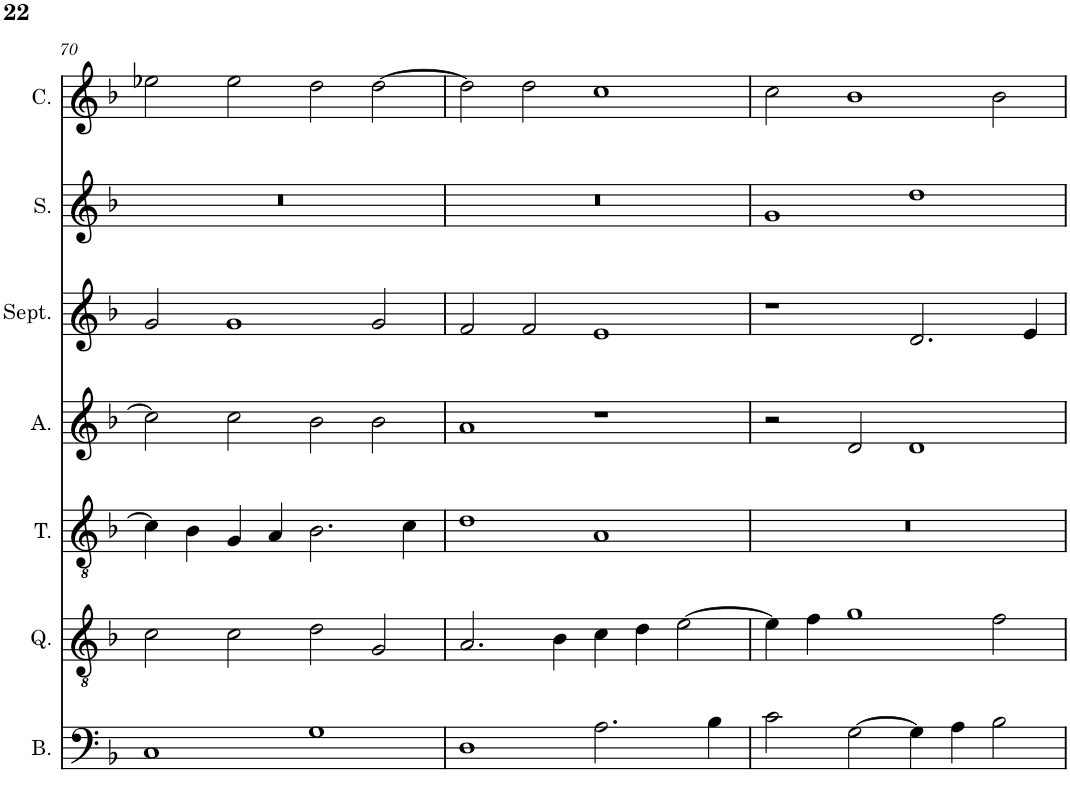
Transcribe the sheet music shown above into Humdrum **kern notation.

**kern	**kern	**kern	**kern	**kern	**kern	**kern
*part7	*part6	*part5	*part4	*part3	*part2	*part1
*staff7	*staff6	*staff5	*staff4	*staff3	*staff2	*staff1
*I"Bassus	*I"Quintus	*I"Tenor	*I"Altus	*I"Septimus	*I"Sextus	*I"Cantus
*I'B.	*I'Q.	*I'T.	*I'A.	*I'Sept.	*I'S.	*I'C.
!!LO:PB:g=z
*clefF4	*clefGv2	*clefGv2	*clefG2	*clefG2	*clefG2	*clefG2
*k[b-]	*k[b-]	*k[b-]	*k[b-]	*k[b-]	*k[b-]	*k[b-]
*F:	*F:	*F:	*F:	*F:	*F:	*F:
*M4/2	*M4/2	*M4/2	*M4/2	*M4/2	*M4/2	*M4/2
=70	=70	=70	=70	=70	=70	=70
1C	2c\	4c\]	2cc\]	2g/	0r	2ee-X\
.	.	4B-\	.	.	.	.
.	2c\	4G/	2cc\	1g	.	2ee-\
.	.	4A/	.	.	.	.
1G	2d\	2.B-\	2b-\	.	.	2dd\
.	2G/	.	2b-\	2g/	.	[2dd\
.	.	4c\	.	.	.	.
=71	=71	=71	=71	=71	=71	=71
1D	2.A/	1d	1a	2f/	0r	2dd\]
.	.	.	.	2f/	.	2dd\
.	4B-\	.	.	.	.	.
2.A\	4c\	1A	1r	1e	.	1cc
.	4d\	.	.	.	.	.
.	[2e\	.	.	.	.	.
4B-\	.	.	.	.	.	.
=72	=72	=72	=72	=72	=72	=72
2c\	4e\]	0r	2r	1r	1g	2cc\
.	4f\	.	.	.	.	.
[2G\	1g	.	2d/	.	.	1b-
4G\]	.	.	1d	2.d/	1dd	.
4A\	.	.	.	.	.	.
2B-\	2f\	.	.	.	.	2b-\
.	.	.	.	4e/	.	.
=	=	=	=	=	=	=
*-	*-	*-	*-	*-	*-	*-
